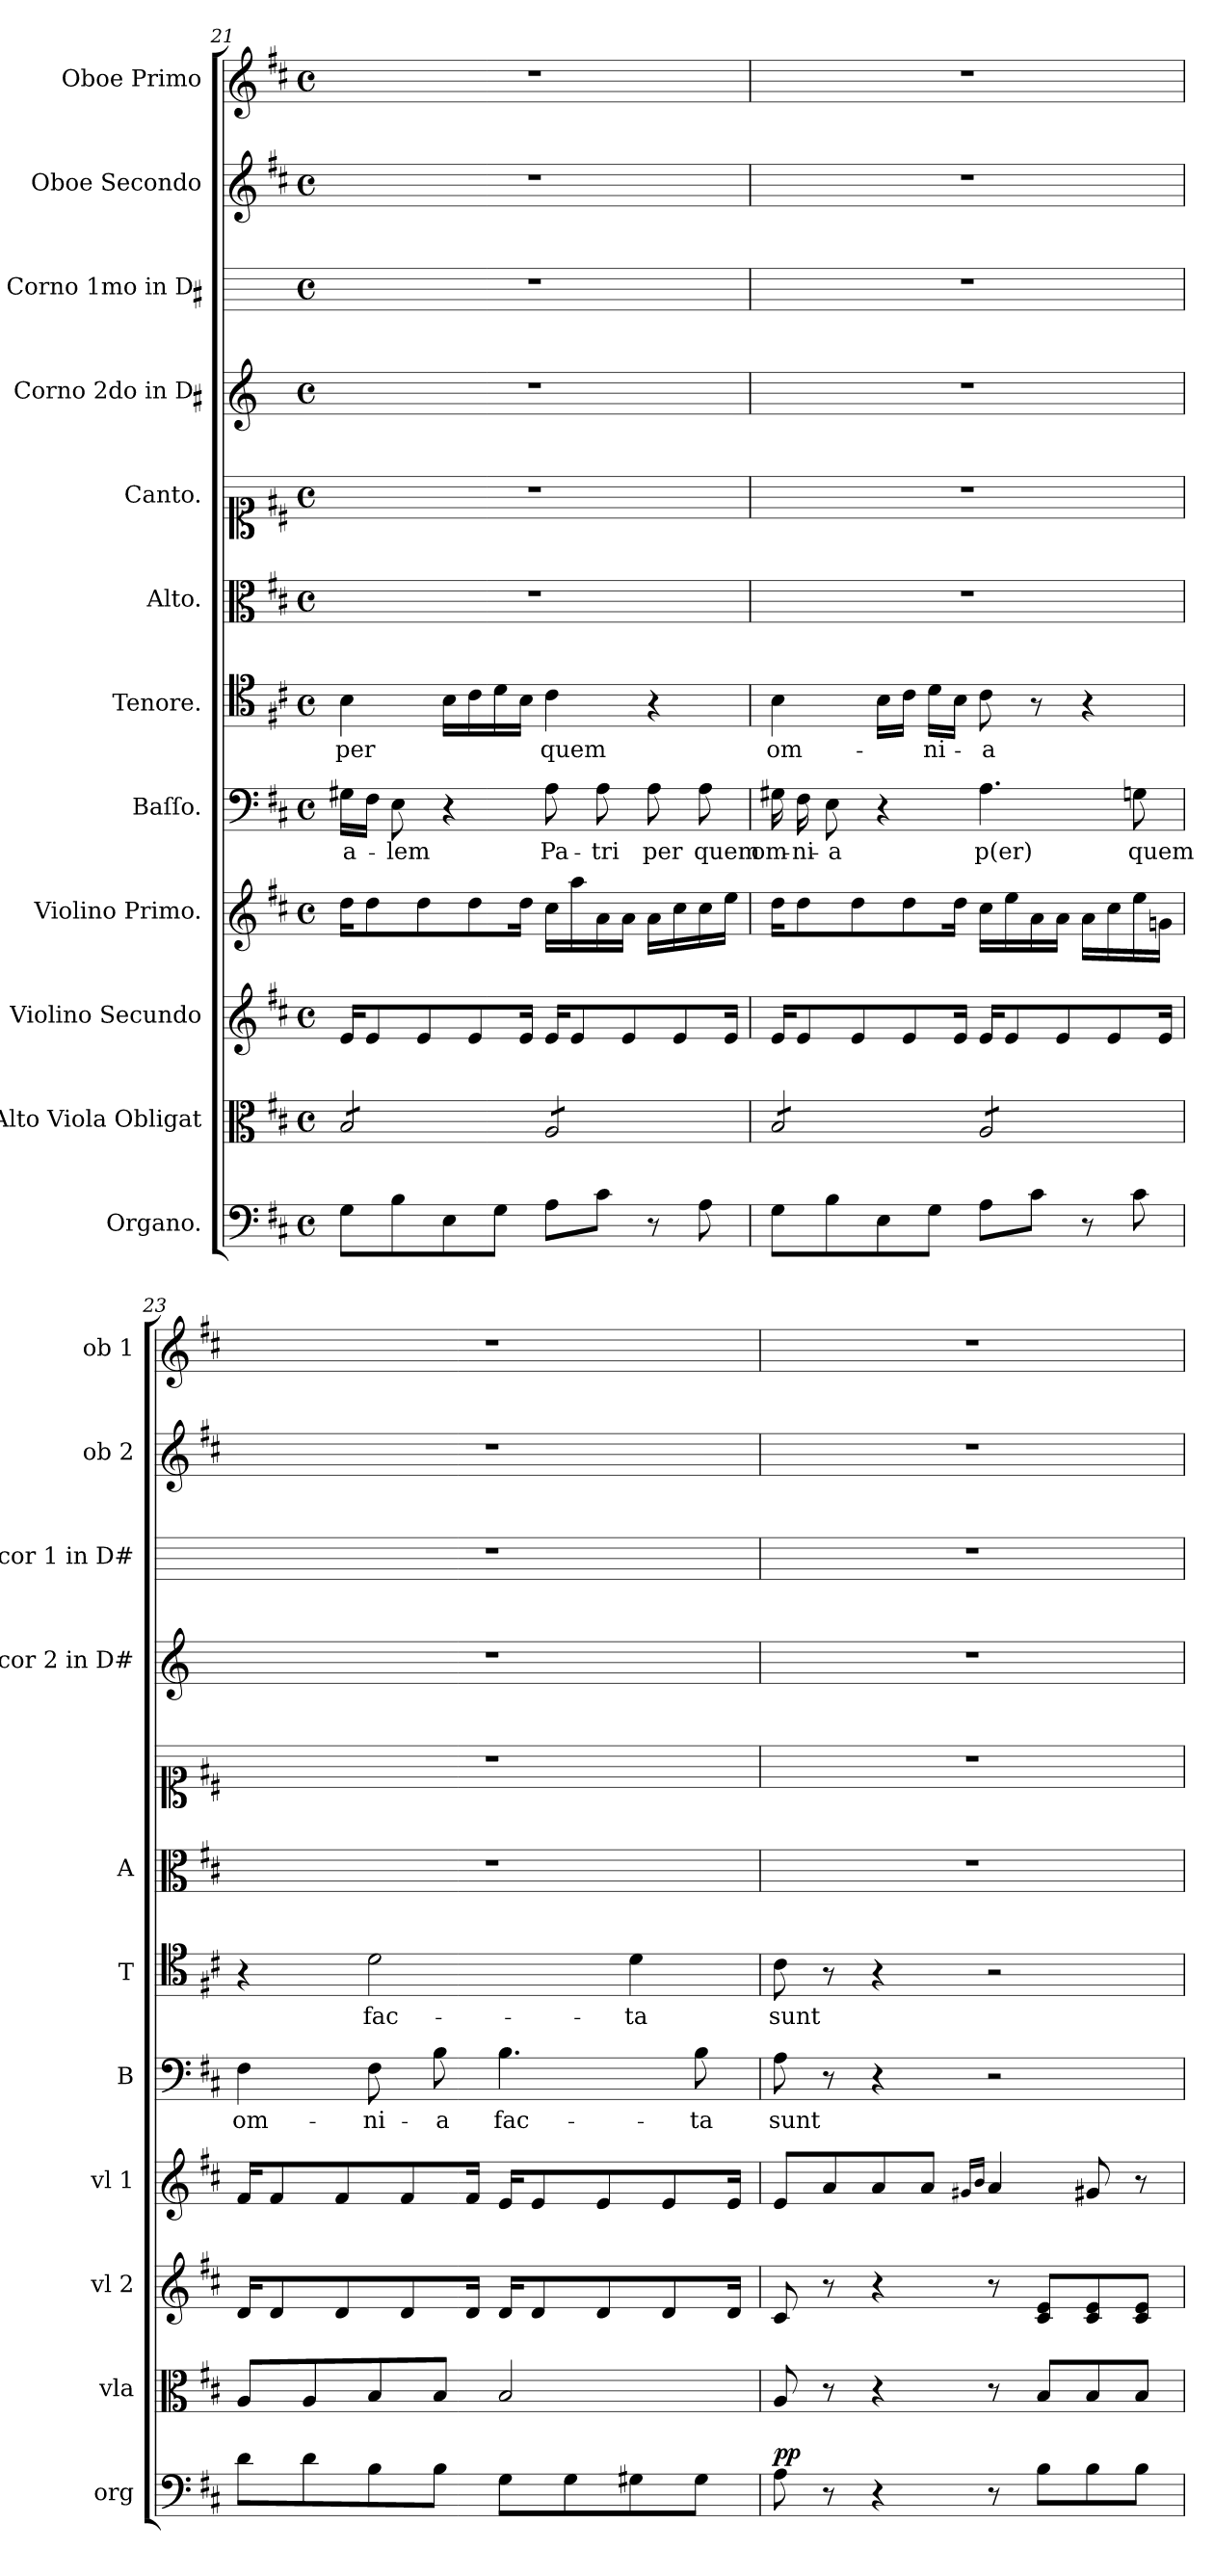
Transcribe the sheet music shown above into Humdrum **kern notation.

**kern	**dynam	**kern	**kern	**kern	**kern	**text	**kern	**text	**kern	**kern	**kern	**kern	**kern	**kern
*part12	*part12	*part11	*part10	*part9	*part8	*part8	*part7	*part7	*part6	*part5	*part4	*part3	*part2	*part1
*staff12	*staff12	*staff11	*staff10	*staff9	*staff8	*staff8	*staff7	*staff7	*staff6	*staff5	*staff4	*staff3	*staff2	*staff1
*I"Organo.	*	*I"Alto Viola Obligat	*I"Violino Secundo	*I"Violino Primo.	*I"Baſſo.	*	*I"Tenore.	*	*I"Alto.	*I"Canto.	*I"Corno 2do in D#	*I"Corno 1mo in D#	*I"Oboe Secondo	*I"Oboe Primo
*I'org	*	*I'vla	*I'vl 2	*I'vl 1	*I'B	*	*I'T	*	*I'A	*	*I'cor 2 in D#	*I'cor 1 in D#	*I'ob 2	*I'ob 1
*clefF4	*	*clefC3	*clefG2	*clefG2	*clefF4	*	*clefC4	*	*clefC3	*clefC1	*clefG2	*	*clefG2	*clefG2
*	*	*	*	*	*	*	*	*	*	*	*ITrd-1c-2	*ITrd-1c-2	*	*
*k[f#c#]	*	*k[f#c#]	*k[f#c#]	*k[f#c#]	*k[f#c#]	*	*k[f#c#]	*	*k[f#c#]	*k[f#c#]	*k[f#c#]	*k[f#c#]	*k[f#c#]	*k[f#c#]
*D:	*	*D:	*D:	*D:	*D:	*	*D:	*	*D:	*D:	*	*	*D:	*D:
*M4/4	*	*M4/4	*M4/4	*M4/4	*M4/4	*	*M4/4	*	*M4/4	*M4/4	*M4/4	*M4/4	*M4/4	*M4/4
*met(c)	*	*met(c)	*met(c)	*met(c)	*met(c)	*	*met(c)	*	*met(c)	*met(c)	*met(c)	*met(c)	*met(c)	*met(c)
=21	=21	=21	=21	=21	=21	=21	=21	=21	=21	=21	=21	=21	=21	=21
*	*	*tremolo	*	*	*	*	*	*	*	*	*	*	*	*
8G\L	.	8B/L	16e/KL	16dd\KL	16G#X\LL	-a-	4B\	per	1r	1r	1r	1r	1r	1r
.	.	.	8e/	8dd\	16F#\JJ	.	.	.	.	.	.	.	.	.
8B\	.	8B/	.	.	8E\	-lem	.	.	.	.	.	.	.	.
.	.	.	8e/	8dd\	.	.	.	.	.	.	.	.	.	.
8E\	.	8B/	.	.	4r	.	16B\LL	.	.	.	.	.	.	.
.	.	.	8e/	8dd\	.	.	16c#\	.	.	.	.	.	.	.
8G\J	.	8B/J	.	.	.	.	16d\	.	.	.	.	.	.	.
.	.	.	16e/Jk	16dd\Jk	.	.	16B\JJ	.	.	.	.	.	.	.
8A\L	.	8A/L	16e/KL	16cc#\LL	8A\	Pa-	4c#\	quem	.	.	.	.	.	.
.	.	.	8e/	16aa\	.	.	.	.	.	.	.	.	.	.
8c#\J	.	8A/	.	16a\	8A\	-tri	.	.	.	.	.	.	.	.
.	.	.	8e/	16a\JJ	.	.	.	.	.	.	.	.	.	.
8r	.	8A/	.	16a\LL	8A\	per	4r	.	.	.	.	.	.	.
.	.	.	8e/	16cc#\	.	.	.	.	.	.	.	.	.	.
8A\	.	8A/J	.	16cc#\	8A\	quem	.	.	.	.	.	.	.	.
.	.	.	16e/Jk	16ee\JJ	.	.	.	.	.	.	.	.	.	.
=22	=22	=22	=22	=22	=22	=22	=22	=22	=22	=22	=22	=22	=22	=22
8G\L	.	8B/L	16e/KL	16dd\KL	16G#X\	om-	4B\	om-	1r	1r	1r	1r	1r	1r
.	.	.	8e/	8dd\	16F#\	-ni-	.	.	.	.	.	.	.	.
8B\	.	8B/	.	.	8E\	-a	.	.	.	.	.	.	.	.
.	.	.	8e/	8dd\	.	.	.	.	.	.	.	.	.	.
8E\	.	8B/	.	.	4r	.	16B\LL	.	.	.	.	.	.	.
.	.	.	8e/	8dd\	.	.	16c#\JJ	.	.	.	.	.	.	.
8G\J	.	8B/J	.	.	.	.	16d\LL	-ni-	.	.	.	.	.	.
.	.	.	16e/Jk	16dd\Jk	.	.	16B\JJ	.	.	.	.	.	.	.
8A\L	.	8A/L	16e/KL	16cc#\LL	4.A\	p(er)	8c#\	-a	.	.	.	.	.	.
.	.	.	8e/	16ee\	.	.	.	.	.	.	.	.	.	.
8c#\J	.	8A/	.	16a\	.	.	8r	.	.	.	.	.	.	.
.	.	.	8e/	16a\JJ	.	.	.	.	.	.	.	.	.	.
8r	.	8A/	.	16a\LL	.	.	4r	.	.	.	.	.	.	.
.	.	.	8e/	16cc#\	.	.	.	.	.	.	.	.	.	.
8c#\	.	8A/J	.	16ee\	8Gn\	quem	.	.	.	.	.	.	.	.
*	*	*Xtremolo	*	*	*	*	*	*	*	*	*	*	*	*
.	.	.	16e/Jk	16gn\JJ	.	.	.	.	.	.	.	.	.	.
=23	=23	=23	=23	=23	=23	=23	=23	=23	=23	=23	=23	=23	=23	=23
8d\L	.	8A/L	16d/KL	16f#/KL	4F#\	om-	4r	.	1r	1r	1r	1r	1r	1r
.	.	.	8d/	8f#/	.	.	.	.	.	.	.	.	.	.
8d\	.	8A/	.	.	.	.	.	.	.	.	.	.	.	.
.	.	.	8d/	8f#/	.	.	.	.	.	.	.	.	.	.
8B\	.	8B/	.	.	8F#\	-ni-	2d\	fac-	.	.	.	.	.	.
.	.	.	8d/	8f#/	.	.	.	.	.	.	.	.	.	.
8B\J	.	8B/J	.	.	8B\	-a	.	.	.	.	.	.	.	.
.	.	.	16d/Jk	16f#/Jk	.	.	.	.	.	.	.	.	.	.
8G\L	.	2B/	16d/KL	16e/KL	4.B\	fac-	.	.	.	.	.	.	.	.
.	.	.	8d/	8e/	.	.	.	.	.	.	.	.	.	.
8G\	.	.	.	.	.	.	.	.	.	.	.	.	.	.
.	.	.	8d/	8e/	.	.	.	.	.	.	.	.	.	.
8G#X\	.	.	.	.	.	.	4d\	-ta	.	.	.	.	.	.
.	.	.	8d/	8e/	.	.	.	.	.	.	.	.	.	.
8G#\J	.	.	.	.	8B\	-ta	.	.	.	.	.	.	.	.
.	.	.	16d/Jk	16e/Jk	.	.	.	.	.	.	.	.	.	.
=24	=24	=24	=24	=24	=24	=24	=24	=24	=24	=24	=24	=24	=24	=24
!	!LO:DY:a	!	!	!	!	!	!	!	!	!	!	!	!	!
8A\	pp.	8A/	8c#/	8e/L	8A\	sunt	8c#\	sunt	1r	1r	1r	1r	1r	1r
8r	.	8r	8r	8a/	8r	.	8r	.	.	.	.	.	.	.
4r	.	4r	4r	8a/	4r	.	4r	.	.	.	.	.	.	.
.	.	.	.	8a/J	.	.	.	.	.	.	.	.	.	.
.	.	.	.	16qqg#X/LL	.	.	.	.	.	.	.	.	.	.
.	.	.	.	16qqb/JJ	.	.	.	.	.	.	.	.	.	.
8r	.	8r	8r	4a/	2r	.	2r	.	.	.	.	.	.	.
8B\L	.	8B/L	8c#/ 8e/L	.	.	.	.	.	.	.	.	.	.	.
8B\	.	8B/	8c#/ 8e/	8g#X/	.	.	.	.	.	.	.	.	.	.
8B\J	.	8B/J	8c#/ 8e/J	8r	.	.	.	.	.	.	.	.	.	.
=	=	=	=	=	=	=	=	=	=	=	=	=	=	=
*-	*-	*-	*-	*-	*-	*-	*-	*-	*-	*-	*-	*-	*-	*-
